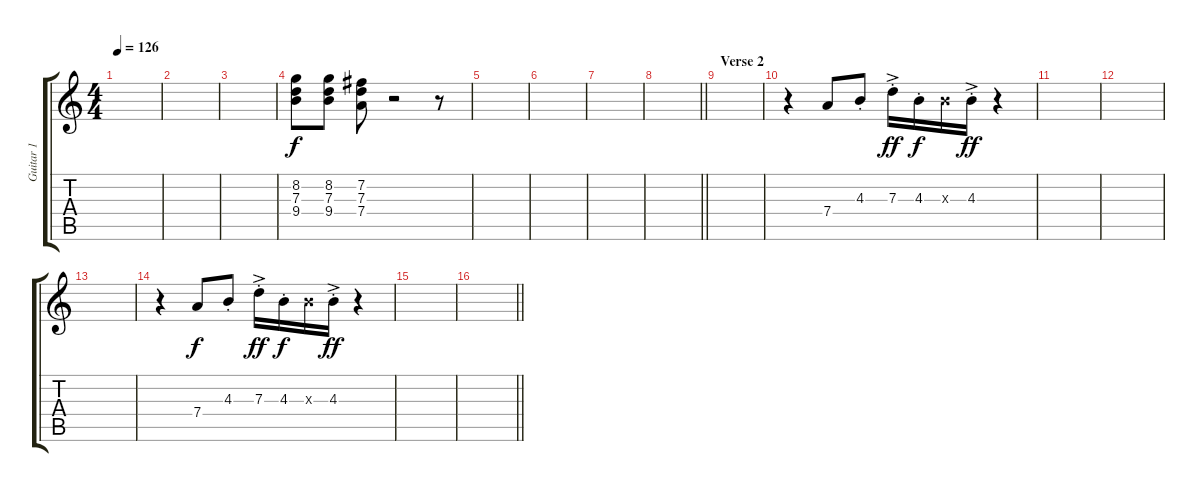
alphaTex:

\track ("Guitar 1" "Guitar 1") {instrument electricguitarmuted}
\staff {score tabs}
\tuning (E4 B3 G3 D3 A2 E2) {hide}
\ts (4 4)
\tempo 126
\clef g2
\ks c
|
|
|
(8.2 7.3 9.4).8 (8.2 7.3 9.4).8 (7.2 7.3 7.4).8 r.2 r.8 |
|
|
|
\barLineRight lightlight
|
\section ("" "Verse 2")
|
r.4 7.4.8 4.3{st}.8 7.3{ac st}.16{dy ff} 4.3{st}.16{dy f} 4.3{x}.16 4.3{ac st}.16{dy ff} r.4 |
|
|
|
r.4 7.4.8{dy f} 4.3{st}.8 7.3{ac st}.16{dy ff} 4.3{st}.16{dy f} 4.3{x}.16 4.3{ac st}.16{dy ff} r.4 |
|
\barLineRight lightlight
